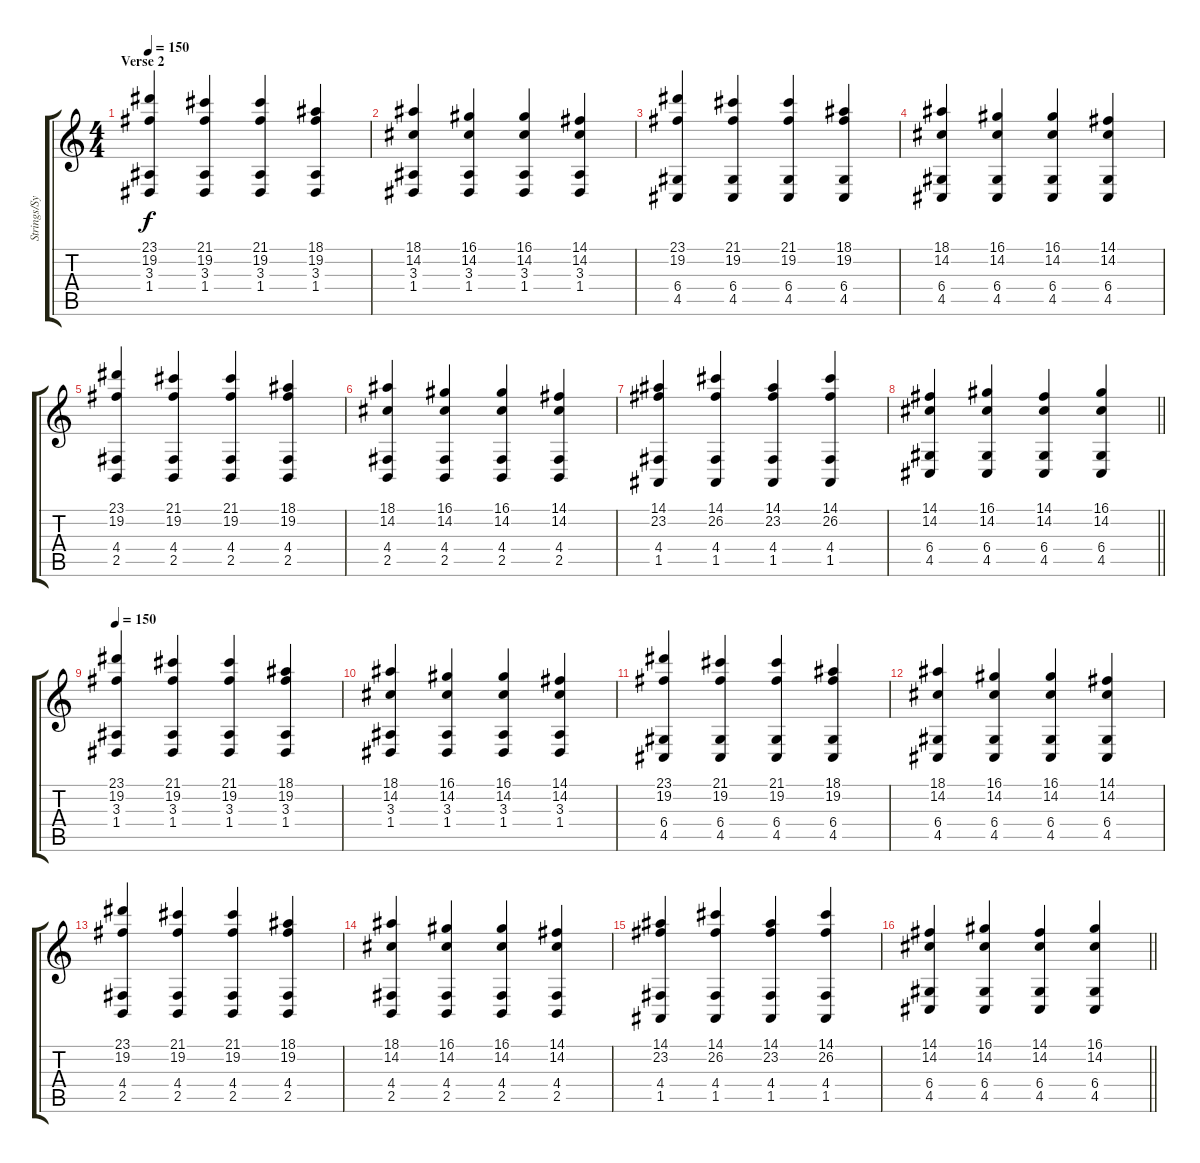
\track ("Strings/Synth" "Strings/Sy") {instrument synthstrings1}
\staff {score tabs}
\tuning (E4 B3 G3 D3 A2 E2) {hide}
\ts (4 4)
\section ("" "Verse 2")
\tempo 150
\clef g2
\ks c
(23.1 19.2 3.3 1.4).4{dy f volume 16} (21.1 19.2 3.3 1.4).4 (21.1 19.2 3.3 1.4).4 (18.1 19.2 3.3 1.4).4 |
(18.1 14.2 3.3 1.4).4 (16.1 14.2 3.3 1.4).4 (16.1 14.2 3.3 1.4).4 (14.1 14.2 3.3 1.4).4 |
(23.1 19.2 6.4 4.5).4 (21.1 19.2 6.4 4.5).4 (21.1 19.2 6.4 4.5).4 (18.1 19.2 6.4 4.5).4 |
(18.1 14.2 6.4 4.5).4 (16.1 14.2 6.4 4.5).4 (16.1 14.2 6.4 4.5).4 (14.1 14.2 6.4 4.5).4 |
(23.1 19.2 4.4 2.5).4 (21.1 19.2 4.4 2.5).4 (21.1 19.2 4.4 2.5).4 (18.1 19.2 4.4 2.5).4 |
(18.1 14.2 4.4 2.5).4 (16.1 14.2 4.4 2.5).4 (16.1 14.2 4.4 2.5).4 (14.1 14.2 4.4 2.5).4 |
(14.1 23.2 4.4 1.5).4 (14.1 26.2 4.4 1.5).4 (14.1 23.2 4.4 1.5).4 (14.1 26.2 4.4 1.5).4 |
\barLineRight lightlight
(14.1 14.2 6.4 4.5).4 (16.1 14.2 6.4 4.5).4 (14.1 14.2 6.4 4.5).4 (16.1 14.2 6.4 4.5).4 |
\tempo 150
(23.1 19.2 3.3 1.4).4 (21.1 19.2 3.3 1.4).4 (21.1 19.2 3.3 1.4).4 (18.1 19.2 3.3 1.4).4 |
(18.1 14.2 3.3 1.4).4 (16.1 14.2 3.3 1.4).4 (16.1 14.2 3.3 1.4).4 (14.1 14.2 3.3 1.4).4 |
(23.1 19.2 6.4 4.5).4 (21.1 19.2 6.4 4.5).4 (21.1 19.2 6.4 4.5).4 (18.1 19.2 6.4 4.5).4 |
(18.1 14.2 6.4 4.5).4 (16.1 14.2 6.4 4.5).4 (16.1 14.2 6.4 4.5).4 (14.1 14.2 6.4 4.5).4 |
(23.1 19.2 4.4 2.5).4 (21.1 19.2 4.4 2.5).4 (21.1 19.2 4.4 2.5).4 (18.1 19.2 4.4 2.5).4 |
(18.1 14.2 4.4 2.5).4 (16.1 14.2 4.4 2.5).4 (16.1 14.2 4.4 2.5).4 (14.1 14.2 4.4 2.5).4 |
(14.1 23.2 4.4 1.5).4 (14.1 26.2 4.4 1.5).4 (14.1 23.2 4.4 1.5).4 (14.1 26.2 4.4 1.5).4 |
\barLineRight lightlight
(14.1 14.2 6.4 4.5).4 (16.1 14.2 6.4 4.5).4 (14.1 14.2 6.4 4.5).4 (16.1 14.2 6.4 4.5).4
